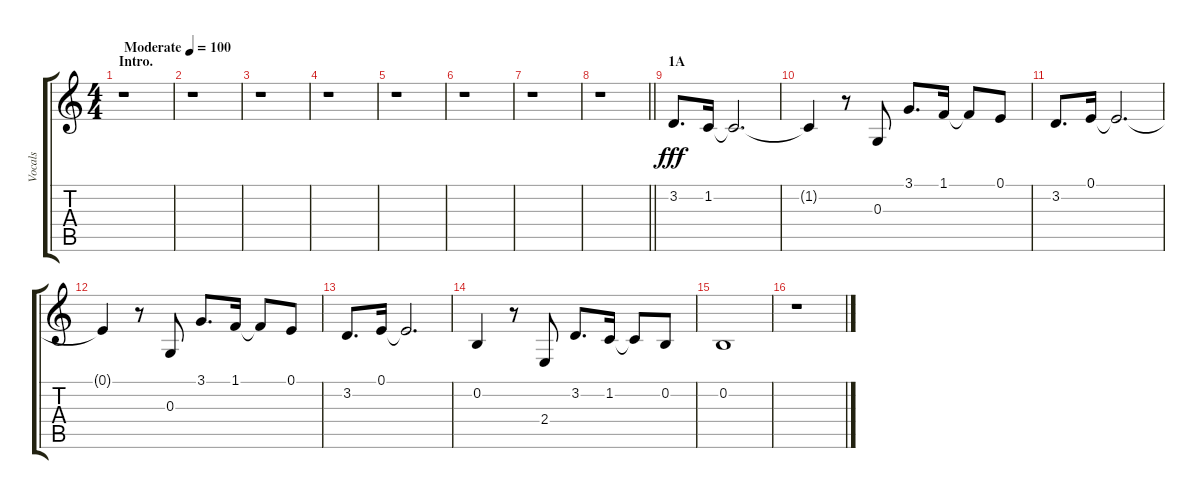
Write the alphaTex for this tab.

\track ("Vocals" "Vocals") {instrument voiceoohs}
\staff {score tabs}
\tuning (E4 B3 G3 D3 A2 E2) {hide}
\ts (4 4)
\section ("" "Intro.")
\tempo (100 "Moderate")
\clef g2
\ks c
r.1{dy fff instrument voiceoohs} |
r.1 |
r.1 |
r.1 |
r.1 |
r.1 |
r.1 |
\barLineRight lightlight
r.1 |
\section ("" "1A")
3.2.8{d} 1.2.16 1.2{t}.2{d} |
1.2{t}.4 r.8 0.3.8 3.1.8{d} 1.1.16 1.1{t}.8 0.1.8 |
3.2.8{d} 0.1.16 0.1{t}.2{d} |
0.1{t}.4 r.8 0.3.8 3.1.8{d} 1.1.16 1.1{t}.8 0.1.8 |
3.2.8{d} 0.1.16 0.1{t}.2{d} |
0.2.4 r.8 2.4.8 3.2.8{d} 1.2.16 1.2{t}.8 0.2.8 |
0.2.1 |
r.1
